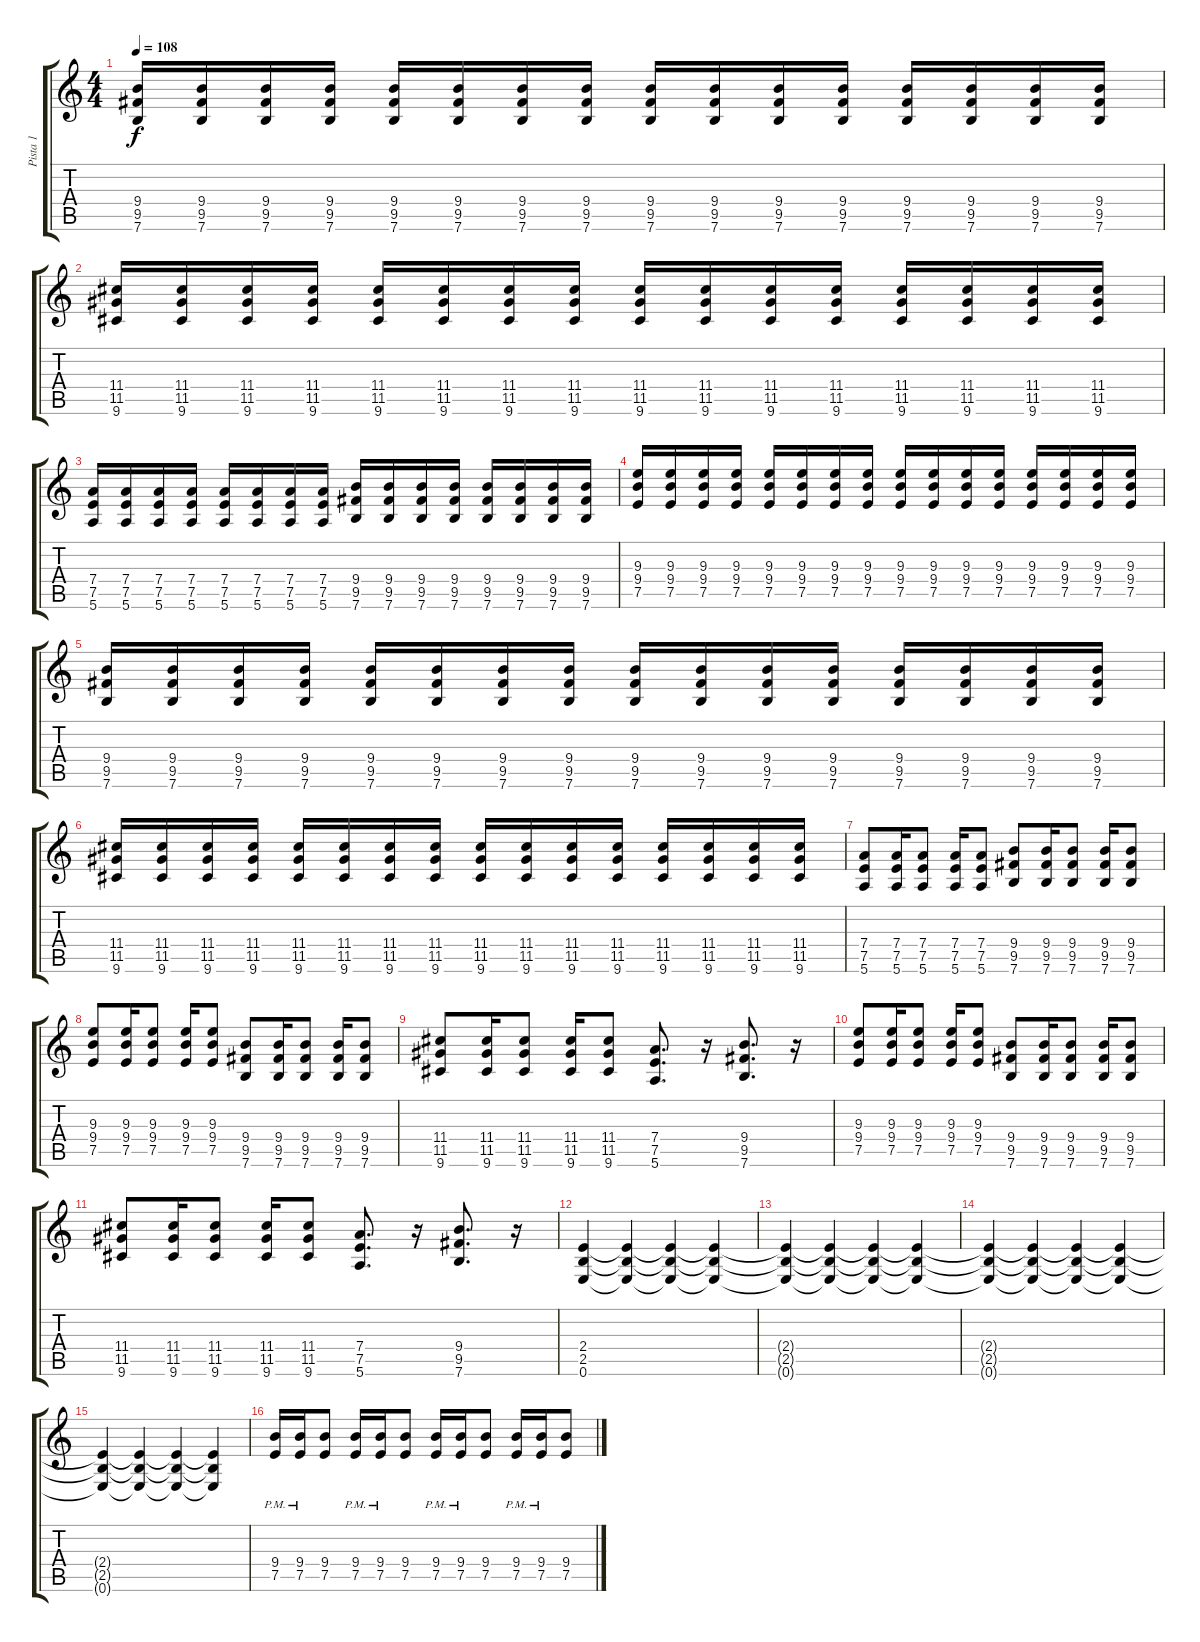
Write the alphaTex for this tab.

\track ("Pista 1" "Pista 1") {instrument distortionguitar}
\staff {score tabs}
\tuning (E4 B3 G3 D3 A2 E2) {hide}
\ts (4 4)
\tempo 108
\clef g2
\ks c
(9.4 9.5 7.6).16{dy f} (9.4 9.5 7.6).16 (9.4 9.5 7.6).16 (9.4 9.5 7.6).16 (9.4 9.5 7.6).16 (9.4 9.5 7.6).16 (9.4 9.5 7.6).16 (9.4 9.5 7.6).16 (9.4 9.5 7.6).16 (9.4 9.5 7.6).16 (9.4 9.5 7.6).16 (9.4 9.5 7.6).16 (9.4 9.5 7.6).16 (9.4 9.5 7.6).16 (9.4 9.5 7.6).16 (9.4 9.5 7.6).16 |
(11.4 11.5 9.6).16 (11.4 11.5 9.6).16 (11.4 11.5 9.6).16 (11.4 11.5 9.6).16 (11.4 11.5 9.6).16 (11.4 11.5 9.6).16 (11.4 11.5 9.6).16 (11.4 11.5 9.6).16 (11.4 11.5 9.6).16 (11.4 11.5 9.6).16 (11.4 11.5 9.6).16 (11.4 11.5 9.6).16 (11.4 11.5 9.6).16 (11.4 11.5 9.6).16 (11.4 11.5 9.6).16 (11.4 11.5 9.6).16 |
(7.4 7.5 5.6).16 (7.4 7.5 5.6).16 (7.4 7.5 5.6).16 (7.4 7.5 5.6).16 (7.4 7.5 5.6).16 (7.4 7.5 5.6).16 (7.4 7.5 5.6).16 (7.4 7.5 5.6).16 (9.4 9.5 7.6).16 (9.4 9.5 7.6).16 (9.4 9.5 7.6).16 (9.4 9.5 7.6).16 (9.4 9.5 7.6).16 (9.4 9.5 7.6).16 (9.4 9.5 7.6).16 (9.4 9.5 7.6).16 |
(9.3 9.4 7.5).16 (9.3 9.4 7.5).16 (9.3 9.4 7.5).16 (9.3 9.4 7.5).16 (9.3 9.4 7.5).16 (9.3 9.4 7.5).16 (9.3 9.4 7.5).16 (9.3 9.4 7.5).16 (9.3 9.4 7.5).16 (9.3 9.4 7.5).16 (9.3 9.4 7.5).16 (9.3 9.4 7.5).16 (9.3 9.4 7.5).16 (9.3 9.4 7.5).16 (9.3 9.4 7.5).16 (9.3 9.4 7.5).16 |
(9.4 9.5 7.6).16 (9.4 9.5 7.6).16 (9.4 9.5 7.6).16 (9.4 9.5 7.6).16 (9.4 9.5 7.6).16 (9.4 9.5 7.6).16 (9.4 9.5 7.6).16 (9.4 9.5 7.6).16 (9.4 9.5 7.6).16 (9.4 9.5 7.6).16 (9.4 9.5 7.6).16 (9.4 9.5 7.6).16 (9.4 9.5 7.6).16 (9.4 9.5 7.6).16 (9.4 9.5 7.6).16 (9.4 9.5 7.6).16 |
(11.4 11.5 9.6).16 (11.4 11.5 9.6).16 (11.4 11.5 9.6).16 (11.4 11.5 9.6).16 (11.4 11.5 9.6).16 (11.4 11.5 9.6).16 (11.4 11.5 9.6).16 (11.4 11.5 9.6).16 (11.4 11.5 9.6).16 (11.4 11.5 9.6).16 (11.4 11.5 9.6).16 (11.4 11.5 9.6).16 (11.4 11.5 9.6).16 (11.4 11.5 9.6).16 (11.4 11.5 9.6).16 (11.4 11.5 9.6).16 |
(7.4 7.5 5.6).8 (7.4 7.5 5.6).16 (7.4 7.5 5.6).8 (7.4 7.5 5.6).16 (7.4 7.5 5.6).8 (9.4 9.5 7.6).8 (9.4 9.5 7.6).16 (9.4 9.5 7.6).8 (9.4 9.5 7.6).16 (9.4 9.5 7.6).8 |
(9.3 9.4 7.5).8 (9.3 9.4 7.5).16 (9.3 9.4 7.5).8 (9.3 9.4 7.5).16 (9.3 9.4 7.5).8 (9.4 9.5 7.6).8 (9.4 9.5 7.6).16 (9.4 9.5 7.6).8 (9.4 9.5 7.6).16 (9.4 9.5 7.6).8 |
(11.4 11.5 9.6).8 (11.4 11.5 9.6).16 (11.4 11.5 9.6).8 (11.4 11.5 9.6).16 (11.4 11.5 9.6).8 (7.4 7.5 5.6).8{d} r.16 (9.4 9.5 7.6).8{d} r.16 |
(9.3 9.4 7.5).8 (9.3 9.4 7.5).16 (9.3 9.4 7.5).8 (9.3 9.4 7.5).16 (9.3 9.4 7.5).8 (9.4 9.5 7.6).8 (9.4 9.5 7.6).16 (9.4 9.5 7.6).8 (9.4 9.5 7.6).16 (9.4 9.5 7.6).8 |
(11.4 11.5 9.6).8 (11.4 11.5 9.6).16 (11.4 11.5 9.6).8 (11.4 11.5 9.6).16 (11.4 11.5 9.6).8 (7.4 7.5 5.6).8{d} r.16 (9.4 9.5 7.6).8{d} r.16 |
(2.4 2.5 0.6).4 (2.4{t} 2.5{t} 0.6{t}).4{volume 12} (2.4{t} 2.5{t} 0.6{t}).4{volume 12} (2.4{t} 2.5{t} 0.6{t}).4{volume 11} |
(2.4{t} 2.5{t} 0.6{t}).4{volume 11} (2.4{t} 2.5{t} 0.6{t}).4{volume 10} (2.4{t} 2.5{t} 0.6{t}).4{volume 10} (2.4{t} 2.5{t} 0.6{t}).4{volume 9} |
(2.4{t} 2.5{t} 0.6{t}).4{volume 9} (2.4{t} 2.5{t} 0.6{t}).4{volume 8} (2.4{t} 2.5{t} 0.6{t}).4{volume 8} (2.4{t} 2.5{t} 0.6{t}).4{volume 7} |
(2.4{t} 2.5{t} 0.6{t}).4{volume 6} (2.4{t} 2.5{t} 0.6{t}).4{volume 5} (2.4{t} 2.5{t} 0.6{t}).4{volume 5} (2.4{t} 2.5{t} 0.6{t}).4{volume 4} |
(9.4{pm} 7.5{pm}).16{volume 13} (9.4{pm} 7.5{pm}).16 (9.4 7.5).8 (9.4{pm} 7.5{pm}).16 (9.4{pm} 7.5{pm}).16 (9.4 7.5).8 (9.4{pm} 7.5{pm}).16 (9.4{pm} 7.5{pm}).16 (9.4 7.5).8 (9.4{pm} 7.5{pm}).16 (9.4{pm} 7.5{pm}).16 (9.4 7.5).8
